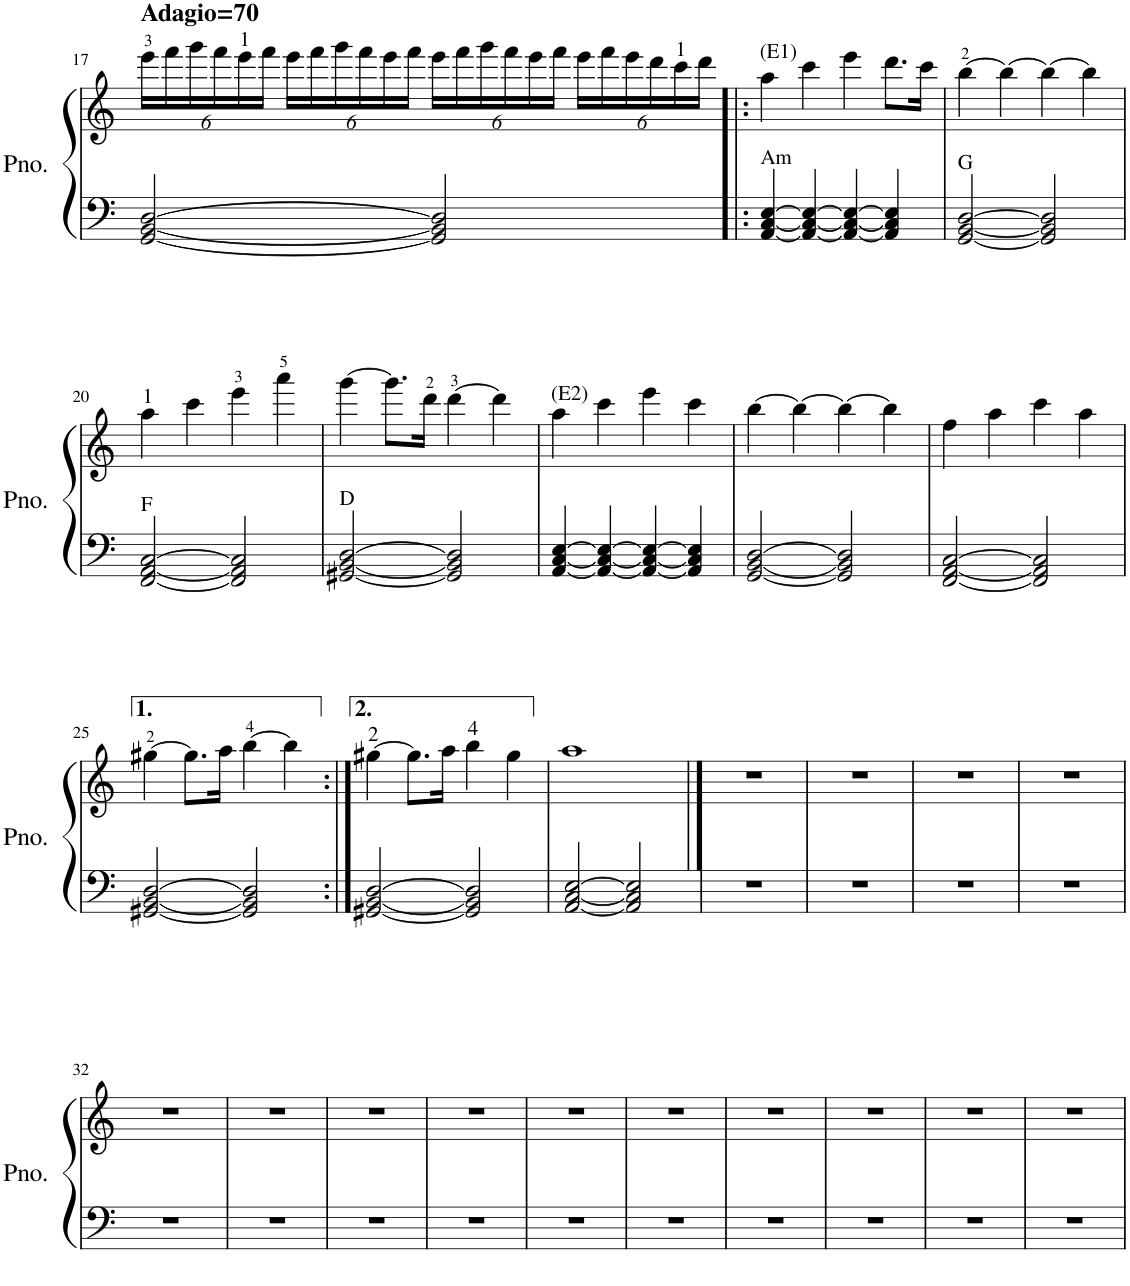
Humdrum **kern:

**kern	**kern
*part1	*part1
*staff2	*staff1
*I"Piano	*
*I'Pno.	*
!!LO:PB:g=z
*clefF4	*clefG2
*k[]	*k[]
*M4/4	*M4/4
*	*Xbrackettup
=17	=17
!	!LO:TX:a:B:t=Adagio=70
[2GG/ [2BB/ [2D/	24eee\LL
.	24fff\
.	24ggg\
.	24fff\
.	24eee\
.	24fff\JJ
.	24eee\LL
.	24fff\
.	24ggg\
.	24fff\
.	24eee\
.	24fff\JJ
2GG/] 2BB/] 2D/]	24eee\LL
.	24fff\
.	24ggg\
.	24fff\
.	24eee\
.	24fff\JJ
.	24eee\LL
.	24fff\
.	24eee\
.	24ddd\
.	24ccc\
.	24ddd\JJ
=18!|:	=18!|:
!	!LO:TX:a:t=(E1)
!LO:TX:a:t=Am	!
[4AA/ [4C/ [4E/	4aa\
4AA/_ 4C/_ 4E/_	4ccc\
4AA/_ 4C/_ 4E/_	4eee\
4AA/] 4C/] 4E/]	8.ddd\L
.	16ccc\Jk
=19	=19
!LO:TX:a:t=G	!
[2GG/ [2BB/ [2D/	[4bb\
.	4bb\_
2GG/] 2BB/] 2D/]	4bb\_
.	4bb\]
!!LO:LB:g=z
=20	=20
!LO:TX:a:t=F	!
[2FF/ [2AA/ [2C/	4aa\
.	4ccc\
2FF/] 2AA/] 2C/]	4eee\
.	4aaa\
=21	=21
!LO:TX:a:t=D	!
[2GG#X/ [2BB/ [2D/	[4ggg\
.	8.ggg\L]
.	16ddd\Jk
2GG#/] 2BB/] 2D/]	[4ddd\
.	4ddd\]
=22	=22
!	!LO:TX:a:t=(E2)
[4AA/ [4C/ [4E/	4aa\
4AA/_ 4C/_ 4E/_	4ccc\
4AA/_ 4C/_ 4E/_	4eee\
4AA/] 4C/] 4E/]	4ccc\
=23	=23
[2GG/ [2BB/ [2D/	[4bb\
.	4bb\_
2GG/] 2BB/] 2D/]	4bb\_
.	4bb\]
=24	=24
[2FF/ [2AA/ [2C/	4ff\
.	4aa\
2FF/] 2AA/] 2C/]	4ccc\
.	4aa\
!!LO:LB:g=z
=25	=25
[2GG#X/ [2BB/ [2D/	[4gg#X\
.	8.gg#\L]
.	16aa\Jk
2GG#/] 2BB/] 2D/]	[4bb\
.	4bb\]
=26:|!	=26:|!
[2GG#X/ [2BB/ [2D/	[4gg#X\
.	8.gg#\L]
.	16aa\Jk
2GG#/] 2BB/] 2D/]	4bb\
.	4gg#\
=27	=27
[2AA/ [2C/ [2E/	1aa
2AA/] 2C/] 2E/]	.
==28	==28
1r	1r
=29	=29
1r	1r
=30	=30
1r	1r
=31	=31
1r	1r
!!LO:LB:g=z
=32	=32
1r	1r
=33	=33
1r	1r
=34	=34
1r	1r
=35	=35
1r	1r
=36	=36
1r	1r
=37	=37
1r	1r
=38	=38
1r	1r
=39	=39
1r	1r
=40	=40
1r	1r
=41	=41
1r	1r
=	=
*-	*-
